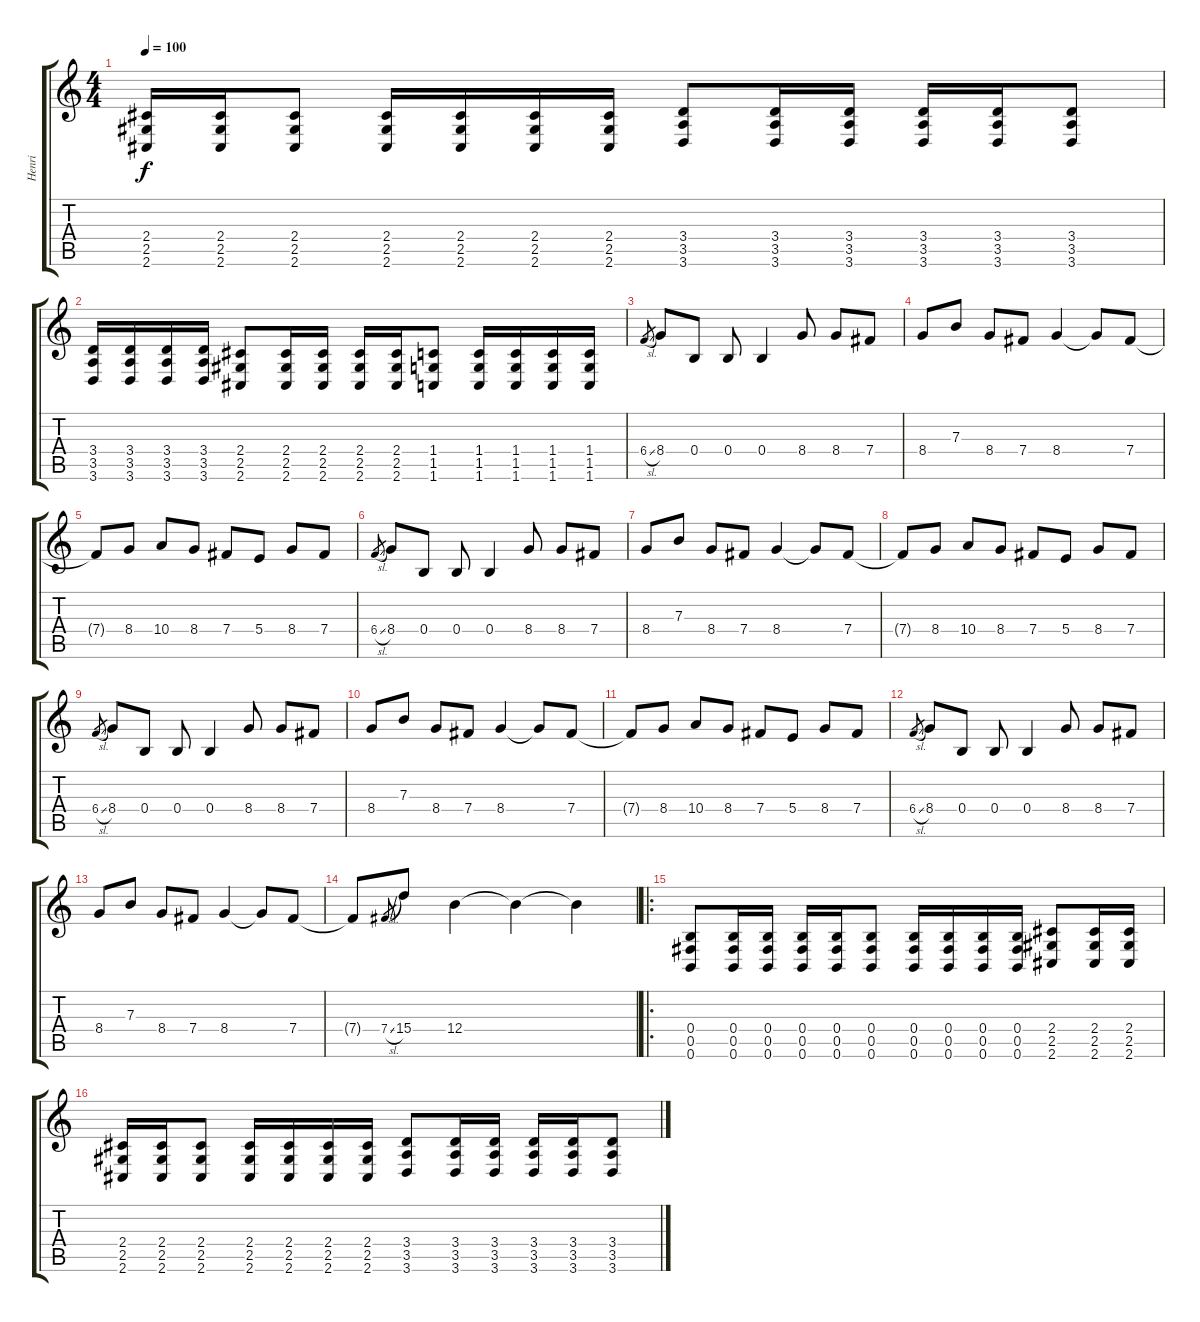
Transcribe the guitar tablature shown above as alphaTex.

\track ("Henri" "Henri") {instrument distortionguitar}
\staff {score tabs}
\tuning (Db4 Ab3 E3 B2 Gb2 B1) {hide}
\ts (4 4)
\tempo 100
\clef g2
\ks c
(2.4 2.5 2.6).16{dy f} (2.4 2.5 2.6).16 (2.4 2.5 2.6).8 (2.4 2.5 2.6).16 (2.4 2.5 2.6).16 (2.4 2.5 2.6).16 (2.4 2.5 2.6).16 (3.4 3.5 3.6).8 (3.4 3.5 3.6).16 (3.4 3.5 3.6).16 (3.4 3.5 3.6).16 (3.4 3.5 3.6).16 (3.4 3.5 3.6).8 |
(3.4 3.5 3.6).16 (3.4 3.5 3.6).16 (3.4 3.5 3.6).16 (3.4 3.5 3.6).16 (2.4 2.5 2.6).8 (2.4 2.5 2.6).16 (2.4 2.5 2.6).16 (2.4 2.5 2.6).16 (2.4 2.5 2.6).16 (1.4 1.5 1.6).8 (1.4 1.5 1.6).16 (1.4 1.5 1.6).16 (1.4 1.5 1.6).16 (1.4 1.5 1.6).16 |
6.4{sl}.8{gr} 8.4.8 0.4.8 0.4.8 0.4.4 8.4.8 8.4.8 7.4.8 |
8.4.8 7.3.8 8.4.8 7.4.8 8.4.4 8.4{t}.8 7.4.8 |
7.4{t}.8 8.4.8 10.4.8 8.4.8 7.4.8 5.4.8 8.4.8 7.4.8 |
6.4{sl}.8{gr} 8.4.8 0.4.8 0.4.8 0.4.4 8.4.8 8.4.8 7.4.8 |
8.4.8 7.3.8 8.4.8 7.4.8 8.4.4 8.4{t}.8 7.4.8 |
7.4{t}.8 8.4.8 10.4.8 8.4.8 7.4.8 5.4.8 8.4.8 7.4.8 |
6.4{sl}.8{gr} 8.4.8 0.4.8 0.4.8 0.4.4 8.4.8 8.4.8 7.4.8 |
8.4.8 7.3.8 8.4.8 7.4.8 8.4.4 8.4{t}.8 7.4.8 |
7.4{t}.8 8.4.8 10.4.8 8.4.8 7.4.8 5.4.8 8.4.8 7.4.8 |
6.4{sl}.8{gr} 8.4.8 0.4.8 0.4.8 0.4.4 8.4.8 8.4.8 7.4.8 |
8.4.8 7.3.8 8.4.8 7.4.8 8.4.4 8.4{t}.8 7.4.8 |
7.4{t}.8 7.4{sl}.8{gr} 15.4.8 12.4.4 12.4{t}.4 12.4{t}.4 |
\ro
(0.4 0.5 0.6).8 (0.4 0.5 0.6).16 (0.4 0.5 0.6).16 (0.4 0.5 0.6).16 (0.4 0.5 0.6).16 (0.4 0.5 0.6).8 (0.4 0.5 0.6).16 (0.4 0.5 0.6).16 (0.4 0.5 0.6).16 (0.4 0.5 0.6).16 (2.4 2.5 2.6).8 (2.4 2.5 2.6).16 (2.4 2.5 2.6).16 |
(2.4 2.5 2.6).16 (2.4 2.5 2.6).16 (2.4 2.5 2.6).8 (2.4 2.5 2.6).16 (2.4 2.5 2.6).16 (2.4 2.5 2.6).16 (2.4 2.5 2.6).16 (3.4 3.5 3.6).8 (3.4 3.5 3.6).16 (3.4 3.5 3.6).16 (3.4 3.5 3.6).16 (3.4 3.5 3.6).16 (3.4 3.5 3.6).8
